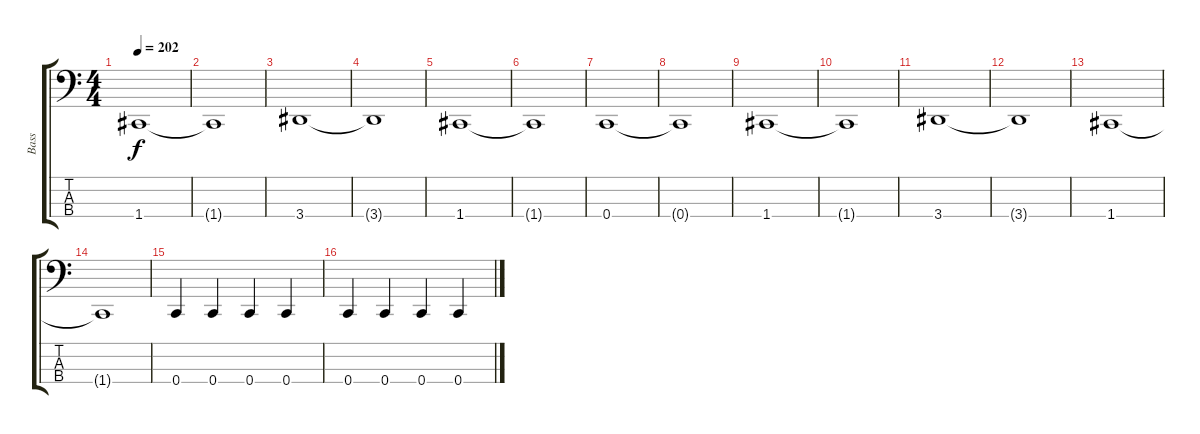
\track ("Bass" "Bass") {instrument electricbassfinger}
\staff {score tabs}
\tuning (Eb2 Bb1 F1 C1) {hide}
\ts (4 4)
\tempo 202
\clef f4
\ks c
1.4.1{dy f} |
1.4{t}.1 |
3.4.1 |
3.4{t}.1 |
1.4.1 |
1.4{t}.1 |
0.4.1 |
0.4{t}.1 |
1.4.1 |
1.4{t}.1 |
3.4.1 |
3.4{t}.1 |
1.4.1 |
1.4{t}.1 |
0.4.4 0.4.4 0.4.4 0.4.4 |
0.4.4 0.4.4 0.4.4 0.4.4
